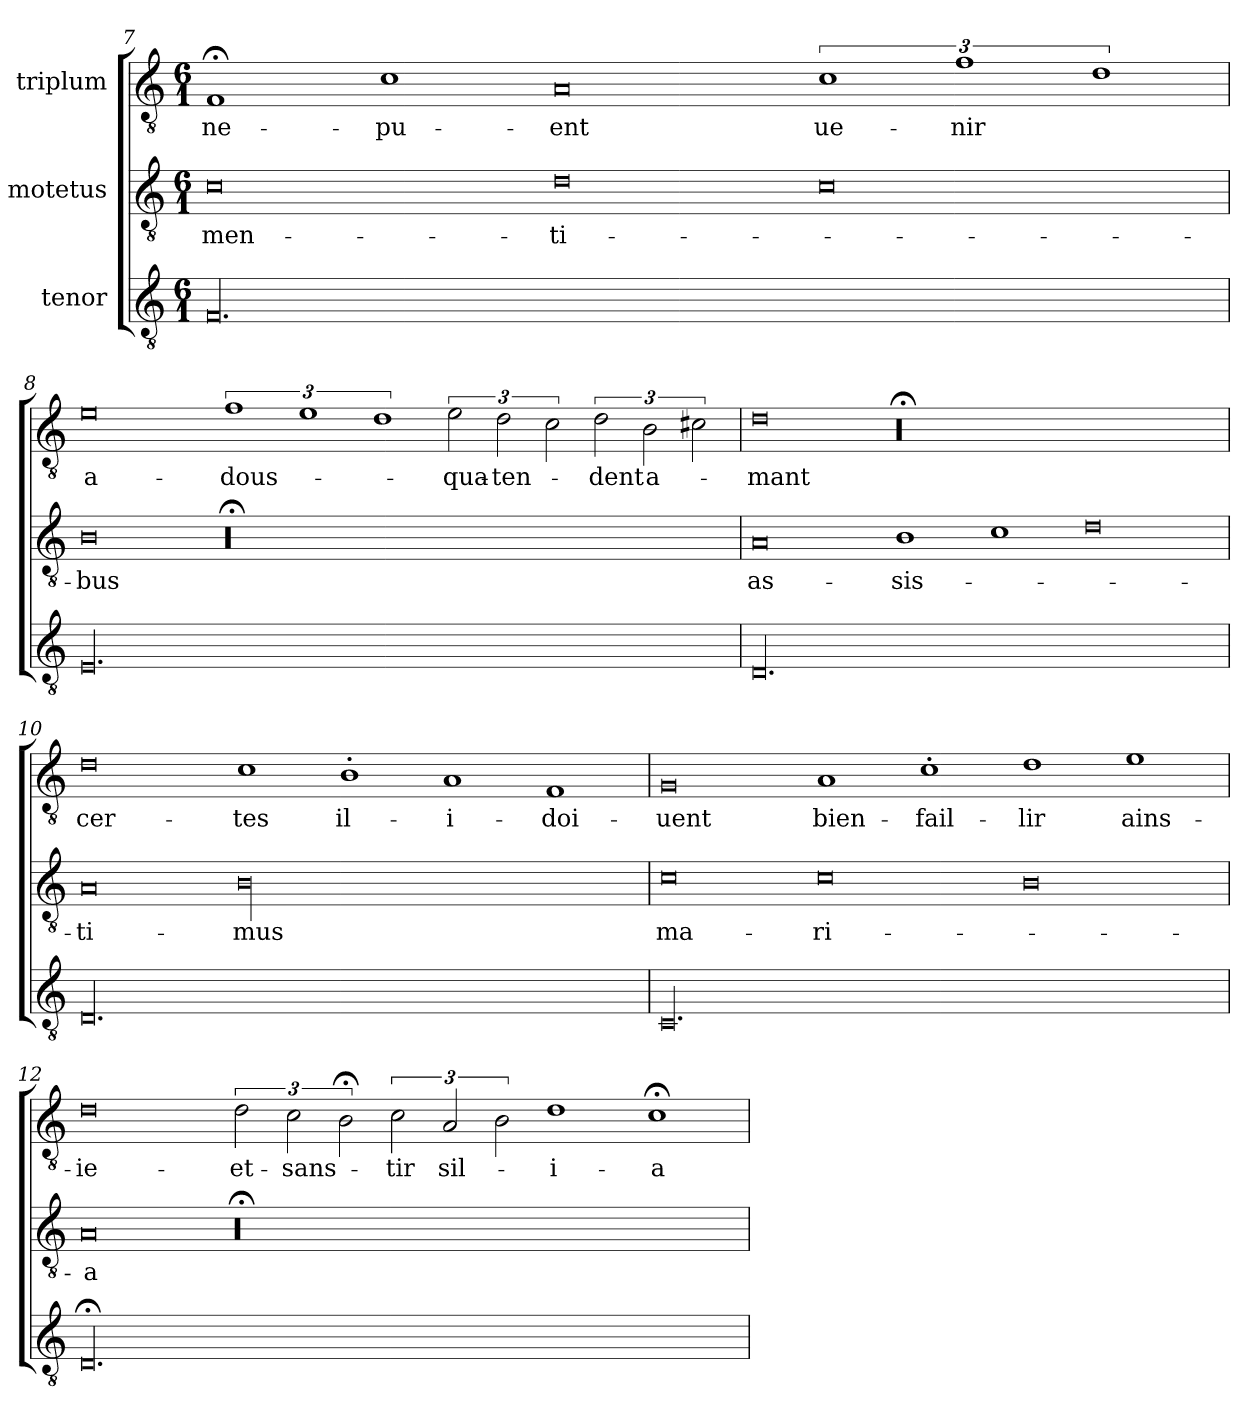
**kern	**kern	**text	**kern	**text
*part3	*part2	*part2	*part1	*part1
*staff3	*staff2	*staff2	*staff1	*staff1
*I"tenor	*I"motetus	*	*I"triplum	*
*clefGv2	*clefGv2	*	*clefGv2	*
*k[]	*k[]	*	*k[]	*
*C:	*C:	*	*C:	*
*M6/1	*M6/1	*	*M6/1	*
=7	=7	=7	=7	=7
00.F/	0c\	men-	1F;</	ne-
.	.	.	1c\	pu-
.	0d\	-ti-	0A/	-ent
.	0c\	.	3%2c\	-ue-
.	.	.	3%2f\	-nir
.	.	.	3%2d\	.
!!LO:PB:g=z
=8	=8	=8	=8	=8
00.E/	0B\	-bus	0e\	a-
.	00r;<	.	3%2f\	dous-
.	.	.	3%2e\	.
.	.	.	3%2d\	.
.	.	.	3e\	qua-
.	.	.	3d\	-ten-
.	.	.	3c\	.
.	.	.	3d\	-dent
.	.	.	3B\	a-
.	.	.	3c#X\	.
=9	=9	=9	=9	=9
00.D/	0A/	as-	0d\	-mant
.	1B\	-sis-	00r;<	.
.	1c\	.	.	.
.	0d\	.	.	.
=10	=10	=10	=10	=10
00.D/	0A/	-ti-	0d\	cer-
.	00B\	-mus	1c\	-tes
.	.	.	1B'\	il-
.	.	.	1A/	i-
.	.	.	1F/	doi-
=11	=11	=11	=11	=11
00.C/	0c\	ma-	0G/	-uent
.	0c\	-ri-	1A/	bien-
.	.	.	1c'\	fail-
.	0B\	.	1d\	-lir
.	.	.	1e\	ains-
=12	=12	=12	=12	=12
00.D;</	0A/	-a	0d\	ie-
.	00r;<	.	3d\	et-
.	.	.	3c\	sans-
.	.	.	3B;<\	.
.	.	.	3c\	-tir
.	.	.	3A/	sil-
.	.	.	3B\	.
.	.	.	1d\	i-
.	.	.	1c;<\	a-
=	=	=	=	=
*-	*-	*-	*-	*-
